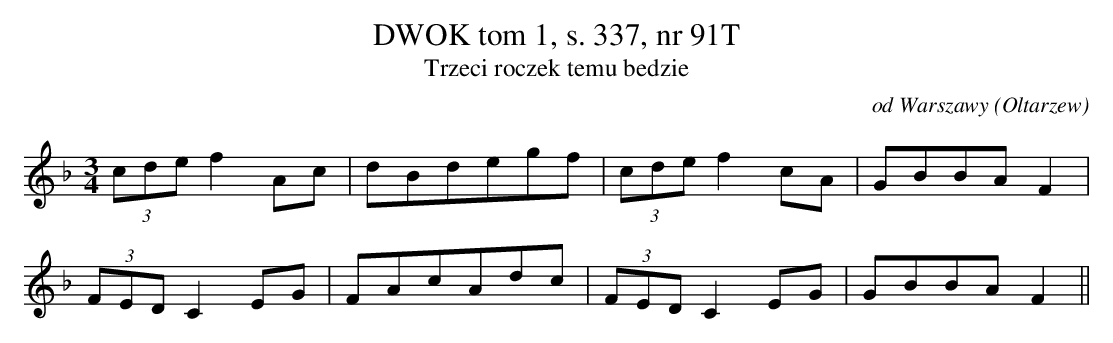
X:1
T: DWOK tom 1, s. 337, nr 91T
T: Trzeci roczek temu bedzie
O: od Warszawy (Oltarzew)
M: 3/4
L: 1/8
K: F
(3cdef2Ac | dBdegf | (3cdef2cA | GBBAF2 |
(3FEDC2EG | FAcAdc | (3FEDC2EG | GBBAF2 ||
